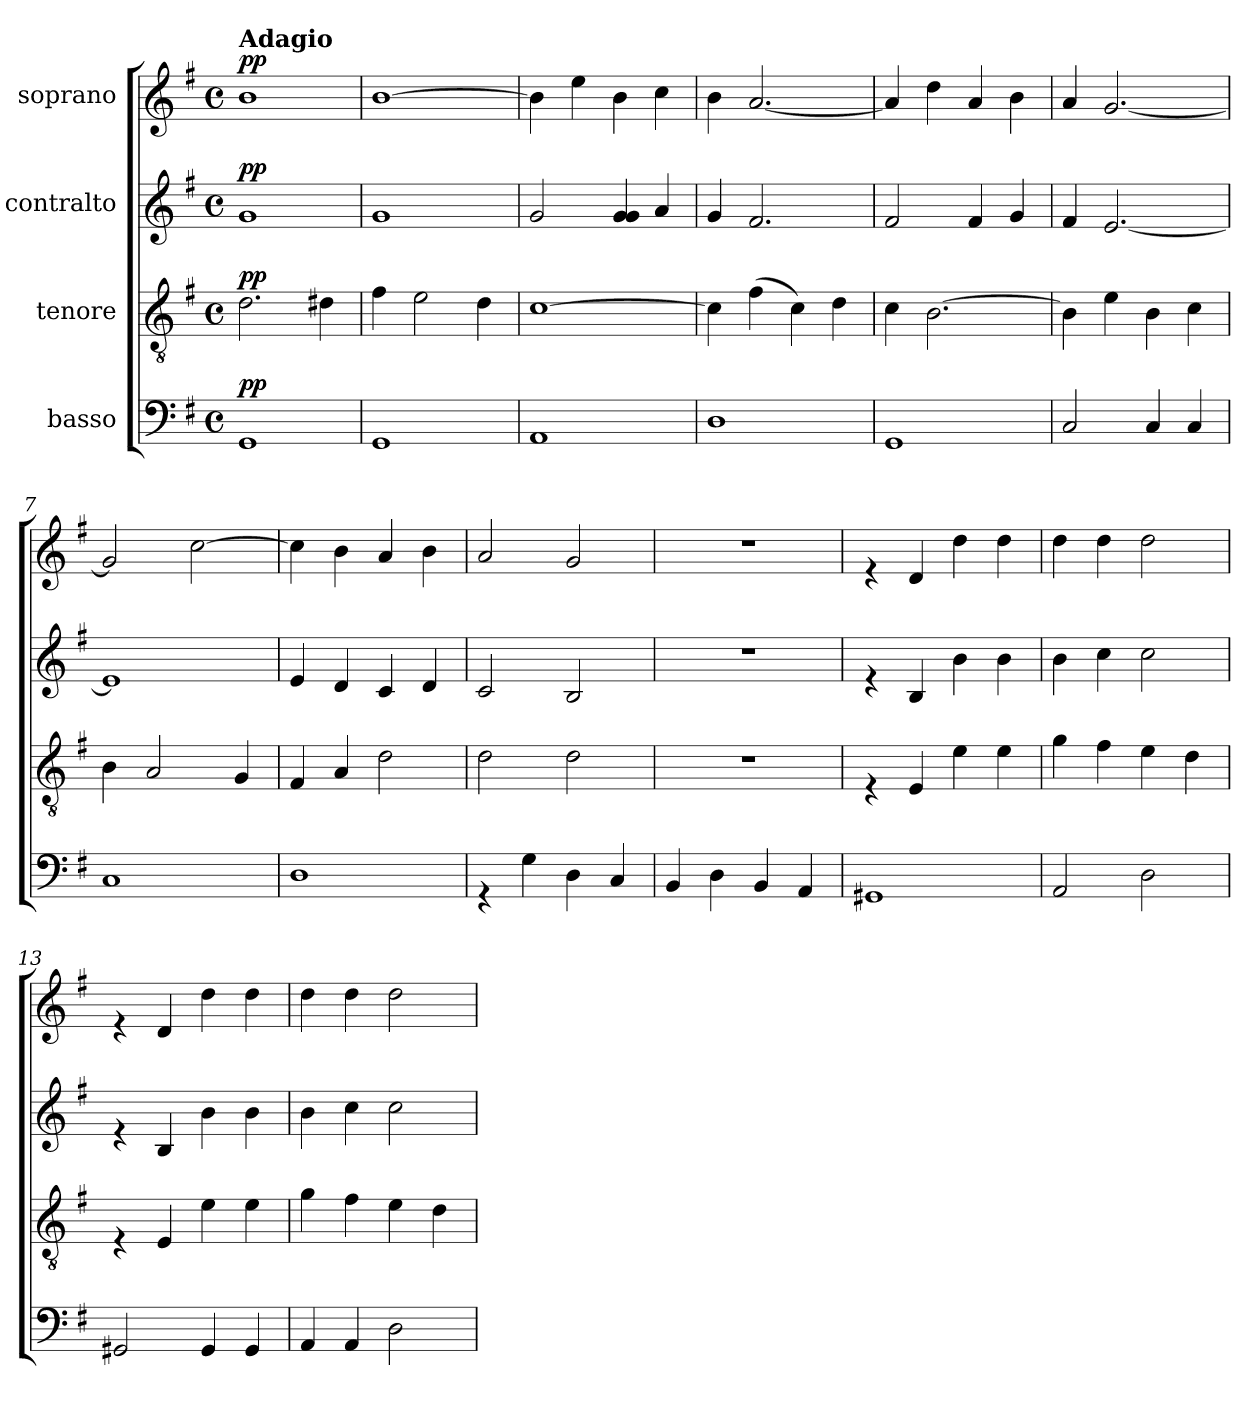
**kern	**dynam	**kern	**dynam	**kern	**dynam	**kern	**dynam
*part4	*part4	*part3	*part3	*part2	*part2	*part1	*part1
*staff4	*staff4	*staff3	*staff3	*staff2	*staff2	*staff1	*staff1
*I"basso	*	*I"tenore	*	*I"contralto	*	*I"soprano	*
*clefF4	*	*clefGv2	*	*clefG2	*	*clefG2	*
*k[f#]	*	*k[f#]	*	*k[f#]	*	*k[f#]	*
*G:	*	*G:	*	*G:	*	*G:	*
*M4/4	*	*M4/4	*	*M4/4	*	*M4/4	*
*met(c)	*	*met(c)	*	*met(c)	*	*met(c)	*
=1	=1	=1	=1	=1	=1	=1	=1
!	!	!	!	!	!	!LO:TX:a:B:t=Adagio	!
!	!LO:DY:a	!	!LO:DY:a	!	!LO:DY:a	!	!LO:DY:a
1GG	pp	2.d\	pp	1g	pp	1b	pp
.	.	4d#X\	.	.	.	.	.
=2	=2	=2	=2	=2	=2	=2	=2
1GG	.	4f#\	.	1g	.	[>1b	.
.	.	2e\	.	.	.	.	.
.	.	4d\	.	.	.	.	.
=3	=3	=3	=3	=3	=3	=3	=3
1AA	.	[>1c	.	2g/	.	4b\]	.
.	.	.	.	.	.	4ee\	.
.	.	.	.	4g/ 4g/	.	4b\	.
.	.	.	.	4a/	.	4cc\	.
=4	=4	=4	=4	=4	=4	=4	=4
1D	.	4c\]	.	4g/	.	4b\	.
.	.	(>4f#\	.	2.f#/	.	[<2.a/	.
.	.	4c\)	.	.	.	.	.
.	.	4d\	.	.	.	.	.
!!LO:LB:g=z
=5	=5	=5	=5	=5	=5	=5	=5
1GG	.	4c\	.	2f#/	.	4a/]	.
.	.	[>2.B\	.	.	.	4dd\	.
.	.	.	.	4f#/	.	4a/	.
.	.	.	.	4g/	.	4b\	.
=6	=6	=6	=6	=6	=6	=6	=6
2C/	.	4B\]	.	4f#/	.	4a/	.
.	.	4e\	.	[<2.e/	.	[<2.g/	.
4C/	.	4B\	.	.	.	.	.
4C/	.	4c\	.	.	.	.	.
=7	=7	=7	=7	=7	=7	=7	=7
1C	.	4B\	.	1e]	.	2g/]	.
.	.	2A/	.	.	.	.	.
.	.	.	.	.	.	[>2cc\	.
.	.	4G/	.	.	.	.	.
=8	=8	=8	=8	=8	=8	=8	=8
1D	.	4F#/	.	4e/	.	4cc\]	.
.	.	4A/	.	4d/	.	4b\	.
.	.	2d\	.	4c/	.	4a/	.
.	.	.	.	4d/	.	4b\	.
=9	=9	=9	=9	=9	=9	=9	=9
4rGG	.	2d\	.	2c/	.	2a/	.
4G\	.	.	.	.	.	.	.
4D\	.	2d\	.	2B/	.	2g/	.
4C/	.	.	.	.	.	.	.
!!LO:LB:g=z
=10	=10	=10	=10	=10	=10	=10	=10
4BB/	.	1r	.	1r	.	1r	.
4D\	.	.	.	.	.	.	.
4BB/	.	.	.	.	.	.	.
4AA/	.	.	.	.	.	.	.
=11	=11	=11	=11	=11	=11	=11	=11
1GG#X	.	4rE	.	4re	.	4re	.
.	.	4E/	.	4B/	.	4d/	.
.	.	4e\	.	4b\	.	4dd\	.
.	.	4e\	.	4b\	.	4dd\	.
=12	=12	=12	=12	=12	=12	=12	=12
2AA/	.	4g\	.	4b\	.	4dd\	.
.	.	4f#\	.	4cc\	.	4dd\	.
2D\	.	4e\	.	2cc\	.	2dd\	.
.	.	4d\	.	.	.	.	.
=13	=13	=13	=13	=13	=13	=13	=13
2GG#X/	.	4rE	.	4re	.	4re	.
.	.	4E/	.	4B/	.	4d/	.
4GG#/	.	4e\	.	4b\	.	4dd\	.
4GG#/	.	4e\	.	4b\	.	4dd\	.
=14	=14	=14	=14	=14	=14	=14	=14
4AA/	.	4g\	.	4b\	.	4dd\	.
4AA/	.	4f#\	.	4cc\	.	4dd\	.
2D\	.	4e\	.	2cc\	.	2dd\	.
.	.	4d\	.	.	.	.	.
=	=	=	=	=	=	=	=
*-	*-	*-	*-	*-	*-	*-	*-
